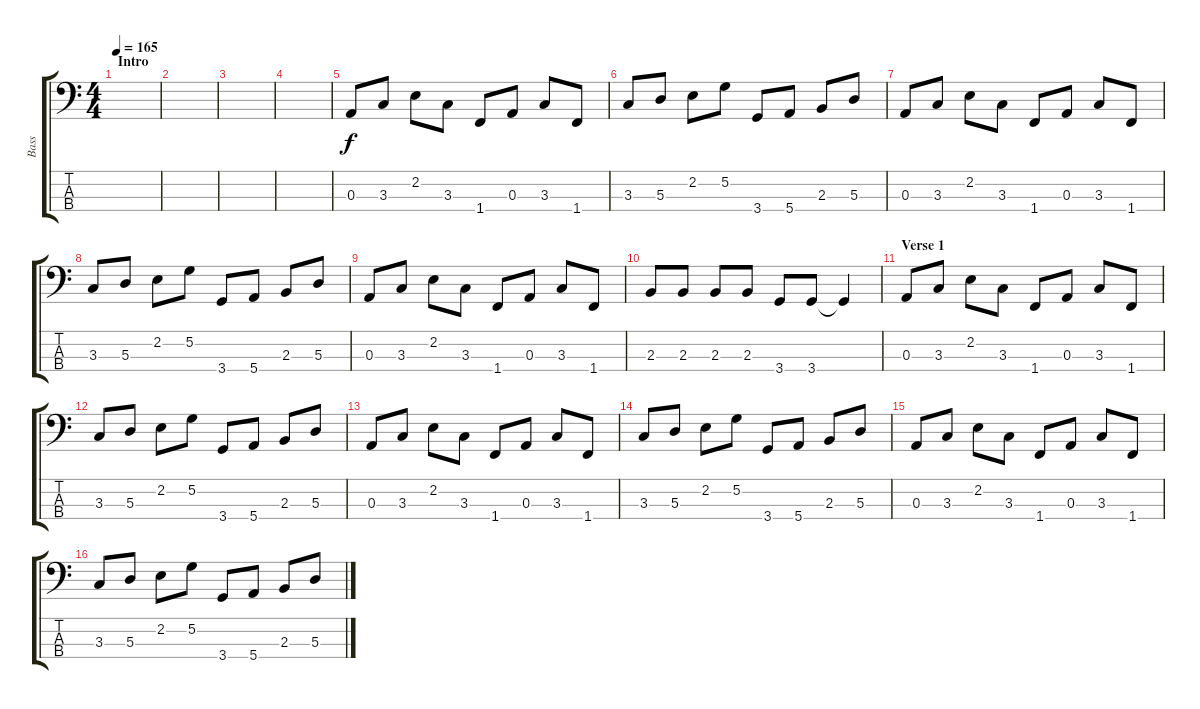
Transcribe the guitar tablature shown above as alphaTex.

\track ("Bass" "Bass") {instrument electricbassfinger}
\staff {score tabs}
\tuning (G2 D2 A1 E1) {hide}
\ts (4 4)
\section ("" "Intro")
\tempo 165
\clef f4
\ks c
|
|
|
|
0.3.8 3.3.8 2.2.8 3.3.8 1.4.8 0.3.8 3.3.8 1.4.8 |
3.3.8 5.3.8 2.2.8 5.2.8 3.4.8 5.4.8 2.3.8 5.3.8 |
0.3.8 3.3.8 2.2.8 3.3.8 1.4.8 0.3.8 3.3.8 1.4.8 |
3.3.8 5.3.8 2.2.8 5.2.8 3.4.8 5.4.8 2.3.8 5.3.8 |
0.3.8 3.3.8 2.2.8 3.3.8 1.4.8 0.3.8 3.3.8 1.4.8 |
2.3.8 2.3.8 2.3.8 2.3.8 3.4.8 3.4.8 3.4{t}.4 |
\section ("" "Verse 1")
0.3.8 3.3.8 2.2.8 3.3.8 1.4.8 0.3.8 3.3.8 1.4.8 |
3.3.8 5.3.8 2.2.8 5.2.8 3.4.8 5.4.8 2.3.8 5.3.8 |
0.3.8 3.3.8 2.2.8 3.3.8 1.4.8 0.3.8 3.3.8 1.4.8 |
3.3.8 5.3.8 2.2.8 5.2.8 3.4.8 5.4.8 2.3.8 5.3.8 |
0.3.8 3.3.8 2.2.8 3.3.8 1.4.8 0.3.8 3.3.8 1.4.8 |
3.3.8 5.3.8 2.2.8 5.2.8 3.4.8 5.4.8 2.3.8 5.3.8
